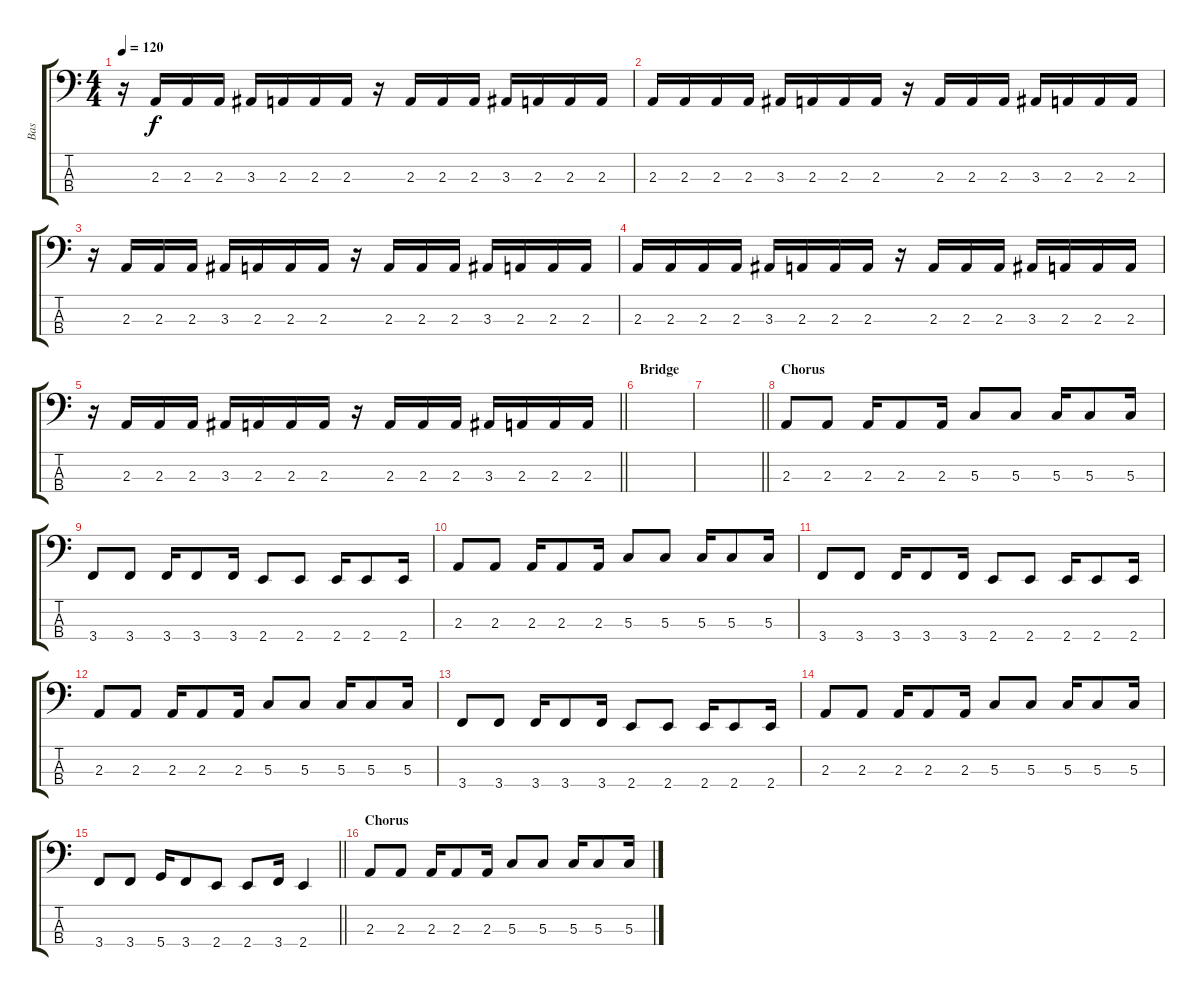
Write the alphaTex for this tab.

\track ("Bas" "Bas") {instrument slapbass1}
\staff {score tabs}
\tuning (F2 C2 G1 D1) {hide}
\ts (4 4)
\tempo 120
\clef f4
\ks c
r.16{dy f} 2.3.16 2.3.16 2.3.16 3.3.16 2.3.16 2.3.16 2.3.16 r.16 2.3.16 2.3.16 2.3.16 3.3.16 2.3.16 2.3.16 2.3.16 |
2.3.16 2.3.16 2.3.16 2.3.16 3.3.16 2.3.16 2.3.16 2.3.16 r.16 2.3.16 2.3.16 2.3.16 3.3.16 2.3.16 2.3.16 2.3.16 |
r.16 2.3.16 2.3.16 2.3.16 3.3.16 2.3.16 2.3.16 2.3.16 r.16 2.3.16 2.3.16 2.3.16 3.3.16 2.3.16 2.3.16 2.3.16 |
2.3.16 2.3.16 2.3.16 2.3.16 3.3.16 2.3.16 2.3.16 2.3.16 r.16 2.3.16 2.3.16 2.3.16 3.3.16 2.3.16 2.3.16 2.3.16 |
\barLineRight lightlight
r.16 2.3.16 2.3.16 2.3.16 3.3.16 2.3.16 2.3.16 2.3.16 r.16 2.3.16 2.3.16 2.3.16 3.3.16 2.3.16 2.3.16 2.3.16 |
\section ("" "Bridge")
|
\barLineRight lightlight
|
\section ("" "Chorus")
2.3.8 2.3.8 2.3.16 2.3.8 2.3.16 5.3.8 5.3.8 5.3.16 5.3.8 5.3.16 |
3.4.8 3.4.8 3.4.16 3.4.8 3.4.16 2.4.8 2.4.8 2.4.16 2.4.8 2.4.16 |
2.3.8 2.3.8 2.3.16 2.3.8 2.3.16 5.3.8 5.3.8 5.3.16 5.3.8 5.3.16 |
3.4.8 3.4.8 3.4.16 3.4.8 3.4.16 2.4.8 2.4.8 2.4.16 2.4.8 2.4.16 |
2.3.8 2.3.8 2.3.16 2.3.8 2.3.16 5.3.8 5.3.8 5.3.16 5.3.8 5.3.16 |
3.4.8 3.4.8 3.4.16 3.4.8 3.4.16 2.4.8 2.4.8 2.4.16 2.4.8 2.4.16 |
2.3.8 2.3.8 2.3.16 2.3.8 2.3.16 5.3.8 5.3.8 5.3.16 5.3.8 5.3.16 |
\barLineRight lightlight
3.4.8 3.4.8 5.4.16 3.4.8 2.4.8 2.4.8 3.4.16 2.4.4 |
\section ("" "Chorus")
2.3.8 2.3.8 2.3.16 2.3.8 2.3.16 5.3.8 5.3.8 5.3.16 5.3.8 5.3.16
